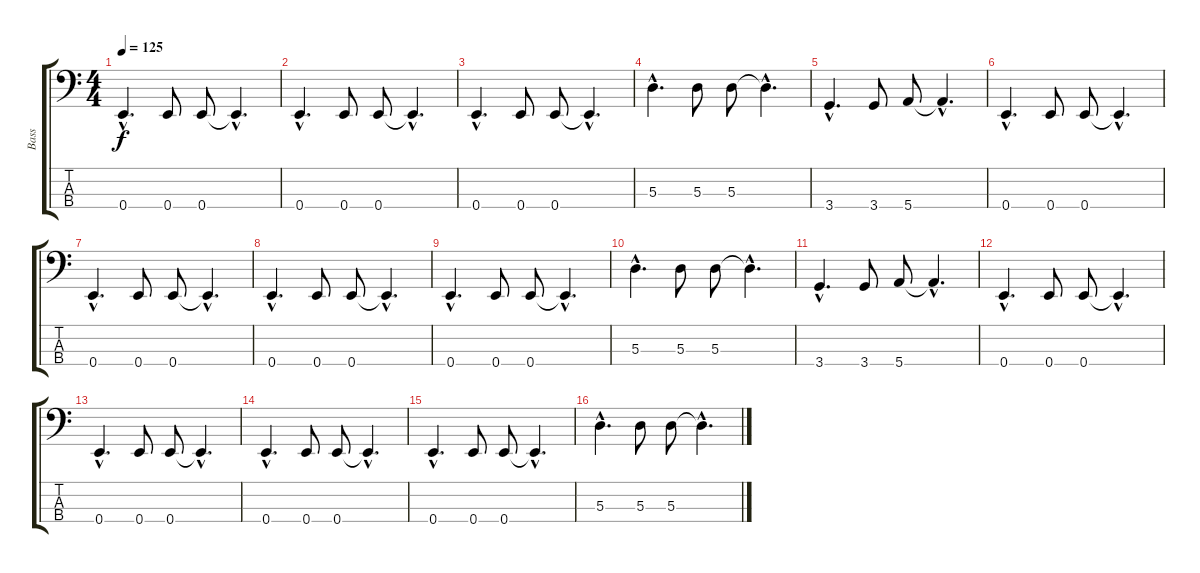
\track ("Bass" "Bass") {instrument electricbassfinger}
\staff {score tabs}
\tuning (G2 D2 A1 E1) {hide}
\ts (4 4)
\tempo 125
\clef f4
\ks c
0.4{hac}.4{d dy f} 0.4.8 0.4.8 0.4{hac t}.4{d} |
0.4{hac}.4{d} 0.4.8 0.4.8 0.4{hac t}.4{d} |
0.4{hac}.4{d} 0.4.8 0.4.8 0.4{hac t}.4{d} |
5.3{hac}.4{d} 5.3.8 5.3.8 5.3{hac t}.4{d} |
3.4{hac}.4{d} 3.4.8 5.4.8 5.4{hac t}.4{d} |
0.4{hac}.4{d} 0.4.8 0.4.8 0.4{hac t}.4{d} |
0.4{hac}.4{d} 0.4.8 0.4.8 0.4{hac t}.4{d} |
0.4{hac}.4{d} 0.4.8 0.4.8 0.4{hac t}.4{d} |
0.4{hac}.4{d} 0.4.8 0.4.8 0.4{hac t}.4{d} |
5.3{hac}.4{d} 5.3.8 5.3.8 5.3{hac t}.4{d} |
3.4{hac}.4{d} 3.4.8 5.4.8 5.4{hac t}.4{d} |
0.4{hac}.4{d} 0.4.8 0.4.8 0.4{hac t}.4{d} |
0.4{hac}.4{d} 0.4.8 0.4.8 0.4{hac t}.4{d} |
0.4{hac}.4{d} 0.4.8 0.4.8 0.4{hac t}.4{d} |
0.4{hac}.4{d} 0.4.8 0.4.8 0.4{hac t}.4{d} |
5.3{hac}.4{d} 5.3.8 5.3.8 5.3{hac t}.4{d}
